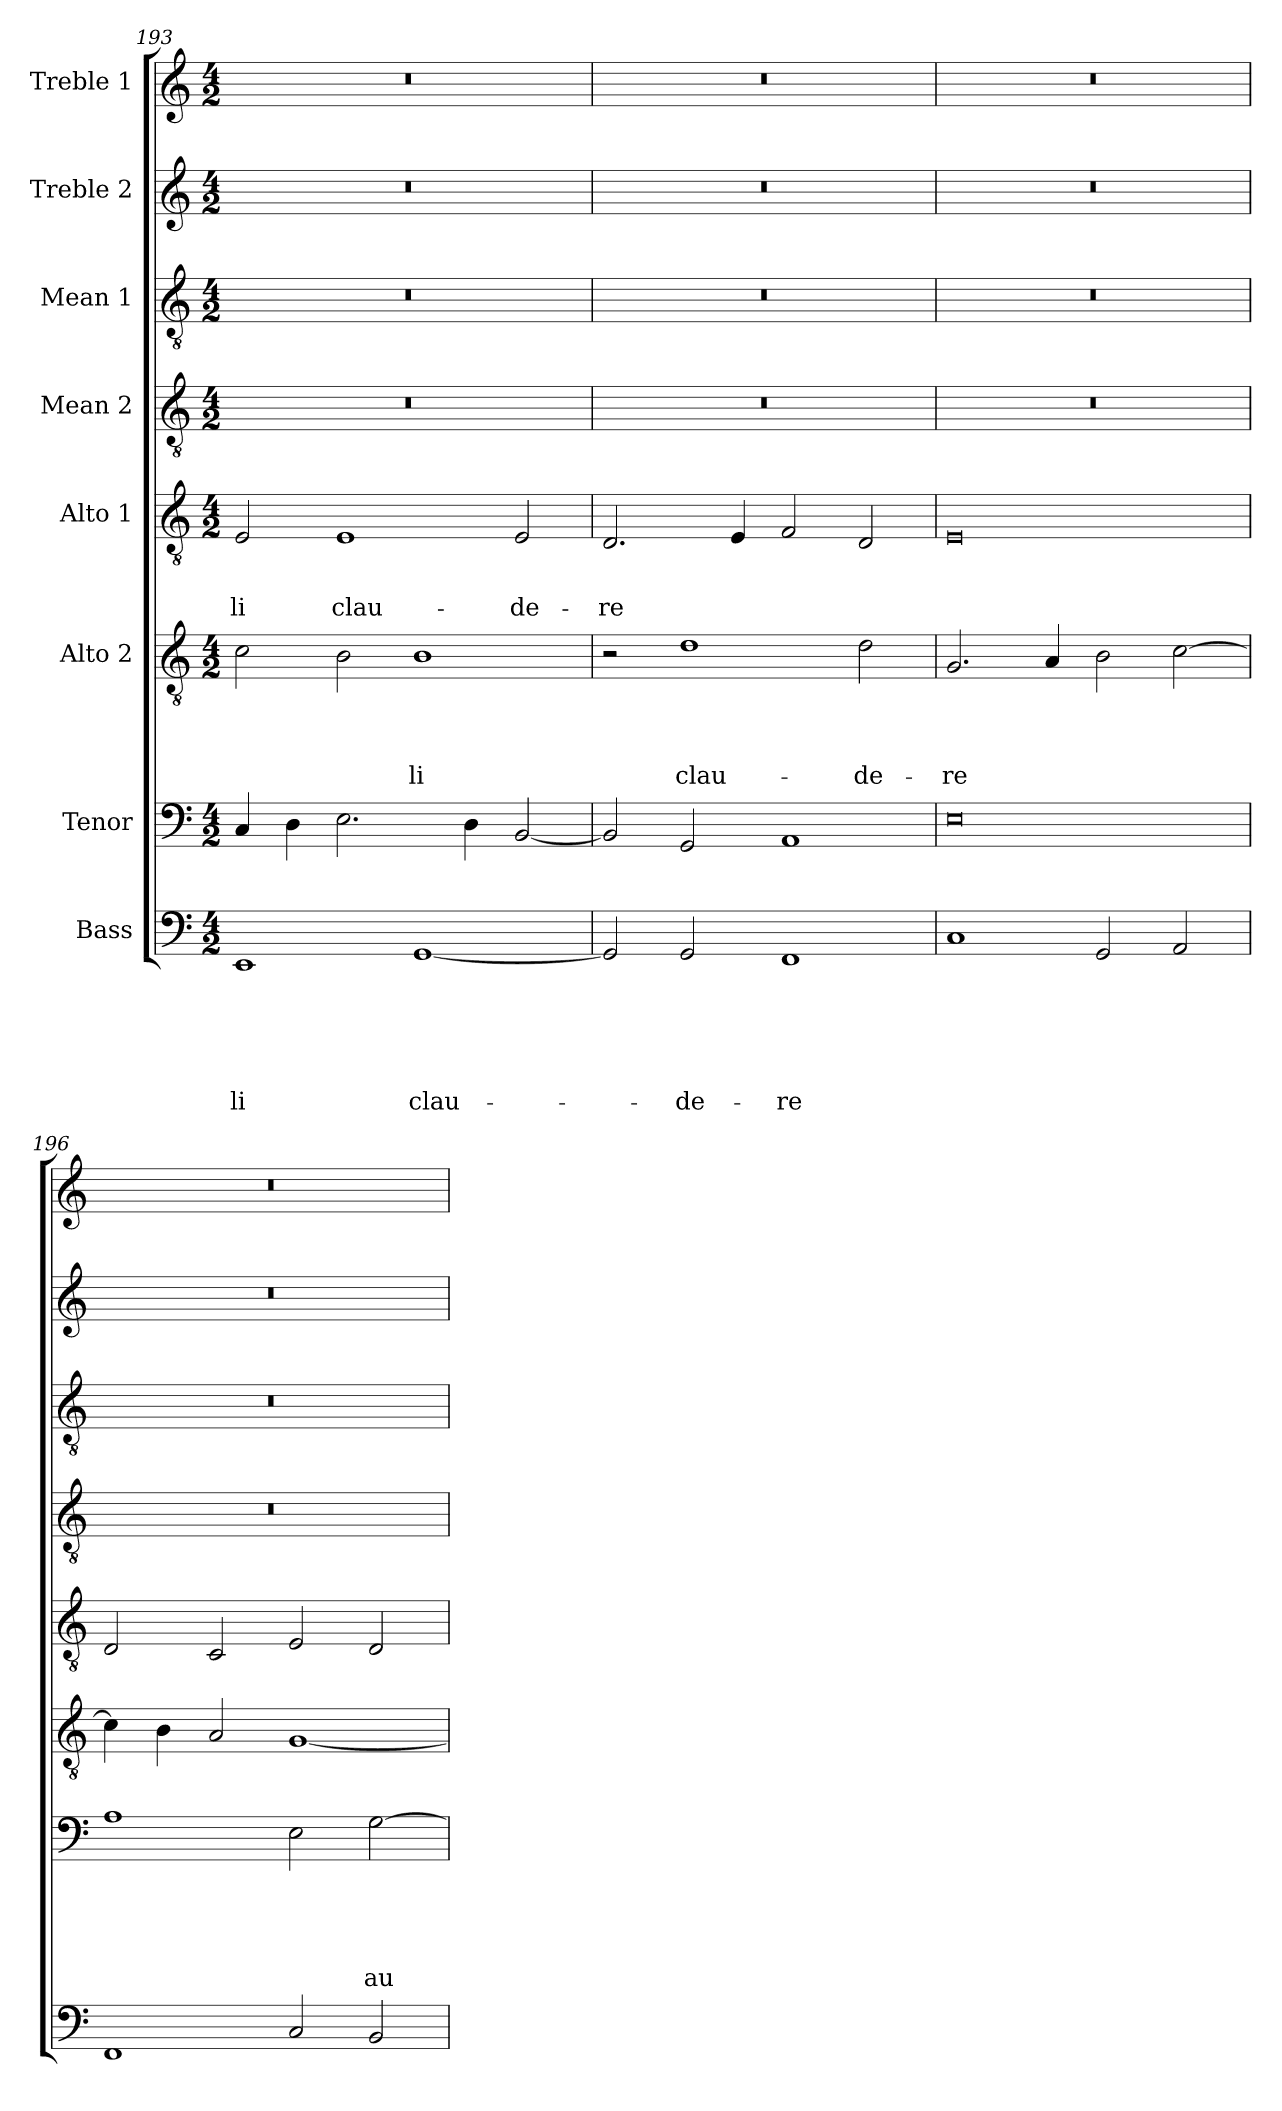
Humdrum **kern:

**kern	**text	**text	**text	**text	**text	**text	**kern	**text	**text	**text	**text	**text	**kern	**text	**text	**text	**text	**kern	**text	**text	**text	**kern	**kern	**kern	**kern
*part8	*part8	*part8	*part8	*part8	*part8	*part8	*part7	*part7	*part7	*part7	*part7	*part7	*part6	*part6	*part6	*part6	*part6	*part5	*part5	*part5	*part5	*part4	*part3	*part2	*part1
*staff8	*staff8	*staff8	*staff8	*staff8	*staff8	*staff8	*staff7	*staff7	*staff7	*staff7	*staff7	*staff7	*staff6	*staff6	*staff6	*staff6	*staff6	*staff5	*staff5	*staff5	*staff5	*staff4	*staff3	*staff2	*staff1
*I"Bass	*	*	*	*	*	*	*I"Tenor	*	*	*	*	*	*I"Alto 2	*	*	*	*	*I"Alto 1	*	*	*	*I"Mean 2	*I"Mean 1	*I"Treble 2	*I"Treble 1
!!LO:LB:g=z
*clefF4	*	*	*	*	*	*	*clefF4	*	*	*	*	*	*clefGv2	*	*	*	*	*clefGv2	*	*	*	*clefGv2	*clefGv2	*clefG2	*clefG2
*k[]	*	*	*	*	*	*	*k[]	*	*	*	*	*	*k[]	*	*	*	*	*k[]	*	*	*	*k[]	*k[]	*k[]	*k[]
*C:	*	*	*	*	*	*	*C:	*	*	*	*	*	*C:	*	*	*	*	*C:	*	*	*	*C:	*C:	*C:	*C:
*M4/2	*	*	*	*	*	*	*M4/2	*	*	*	*	*	*M4/2	*	*	*	*	*M4/2	*	*	*	*M4/2	*M4/2	*M4/2	*M4/2
=193	=193	=193	=193	=193	=193	=193	=193	=193	=193	=193	=193	=193	=193	=193	=193	=193	=193	=193	=193	=193	=193	=193	=193	=193	=193
1EE	.	.	.	.	.	-li	4C/	.	.	.	.	.	2c\	.	.	.	.	2E/	.	.	-li	0r	0r	0r	0r
.	.	.	.	.	.	.	4D\	.	.	.	.	.	.	.	.	.	.	.	.	.	.	.	.	.	.
.	.	.	.	.	.	.	2.E\	.	.	.	.	.	2B\	.	.	.	.	1E	.	.	clau-	.	.	.	.
[1GG	.	.	.	.	.	clau-	.	.	.	.	.	.	1B	.	.	.	-li	.	.	.	.	.	.	.	.
.	.	.	.	.	.	.	4D\	.	.	.	.	.	.	.	.	.	.	.	.	.	.	.	.	.	.
.	.	.	.	.	.	.	[2BB/	.	.	.	.	.	.	.	.	.	.	2E/	.	.	-de-	.	.	.	.
=194	=194	=194	=194	=194	=194	=194	=194	=194	=194	=194	=194	=194	=194	=194	=194	=194	=194	=194	=194	=194	=194	=194	=194	=194	=194
2GG/]	.	.	.	.	.	.	2BB/]	.	.	.	.	.	2r	.	.	.	.	2.D/	.	.	-re	0r	0r	0r	0r
2GG/	.	.	.	.	.	-de-	2GG/	.	.	.	.	.	1d	.	.	.	clau-	.	.	.	.	.	.	.	.
.	.	.	.	.	.	.	.	.	.	.	.	.	.	.	.	.	.	4E/	.	.	.	.	.	.	.
1FF	.	.	.	.	.	-re	1AA	.	.	.	.	.	.	.	.	.	.	2F/	.	.	.	.	.	.	.
.	.	.	.	.	.	.	.	.	.	.	.	.	2d\	.	.	.	-de-	2D/	.	.	.	.	.	.	.
=195	=195	=195	=195	=195	=195	=195	=195	=195	=195	=195	=195	=195	=195	=195	=195	=195	=195	=195	=195	=195	=195	=195	=195	=195	=195
1C	.	.	.	.	.	.	0E	.	.	.	.	.	2.G/	.	.	.	-re	0E	.	.	.	0r	0r	0r	0r
.	.	.	.	.	.	.	.	.	.	.	.	.	4A/	.	.	.	.	.	.	.	.	.	.	.	.
2GG/	.	.	.	.	.	.	.	.	.	.	.	.	2B\	.	.	.	.	.	.	.	.	.	.	.	.
2AA/	.	.	.	.	.	.	.	.	.	.	.	.	[2c\	.	.	.	.	.	.	.	.	.	.	.	.
=196	=196	=196	=196	=196	=196	=196	=196	=196	=196	=196	=196	=196	=196	=196	=196	=196	=196	=196	=196	=196	=196	=196	=196	=196	=196
1FF	.	.	.	.	.	.	1A	.	.	.	.	.	4c\]	.	.	.	.	2D/	.	.	.	0r	0r	0r	0r
.	.	.	.	.	.	.	.	.	.	.	.	.	4B\	.	.	.	.	.	.	.	.	.	.	.	.
.	.	.	.	.	.	.	.	.	.	.	.	.	2A/	.	.	.	.	2C/	.	.	.	.	.	.	.
2C/	.	.	.	.	.	.	2E\	.	.	.	.	.	[1G	.	.	.	.	2E/	.	.	.	.	.	.	.
2BB/	.	.	.	.	.	.	[2G\	.	.	.	.	au-	.	.	.	.	.	2D/	.	.	.	.	.	.	.
=	=	=	=	=	=	=	=	=	=	=	=	=	=	=	=	=	=	=	=	=	=	=	=	=	=
*-	*-	*-	*-	*-	*-	*-	*-	*-	*-	*-	*-	*-	*-	*-	*-	*-	*-	*-	*-	*-	*-	*-	*-	*-	*-
